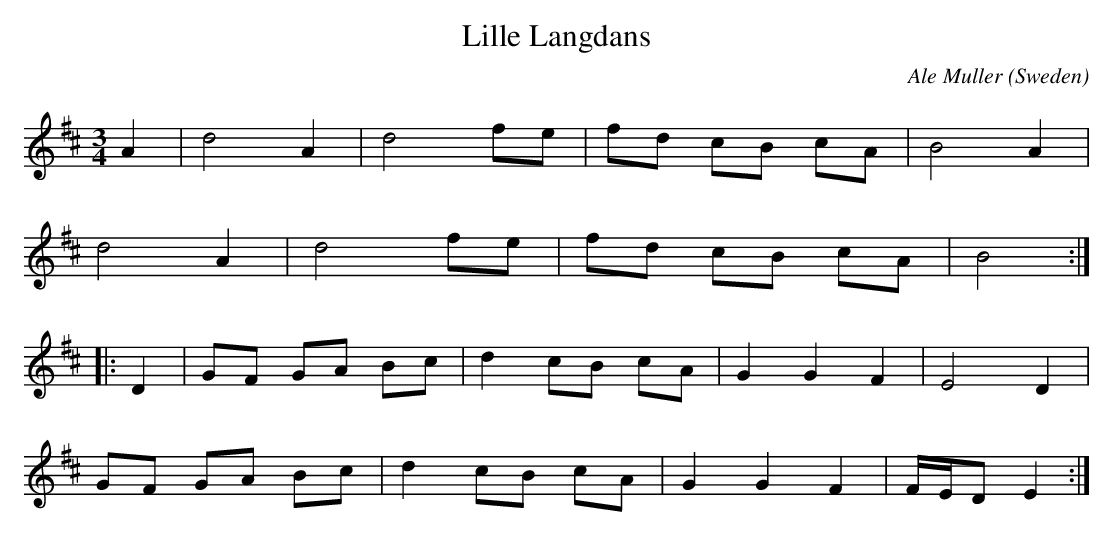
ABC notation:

X:1
T:Lille Langdans
L:1/8
M:3/4
O:Sweden
C:Ale Muller
K:D major
A2|d4A2|d4fe|fd cB cA|B4A2|
d4A2|d4fe|fd cB cA|B4:|
|:D2|GF GA Bc|d2cB cA|G2G2F2|E4D2|
GF GA Bc|d2cB cA|G2G2F2|F/2E/2D E2:|
